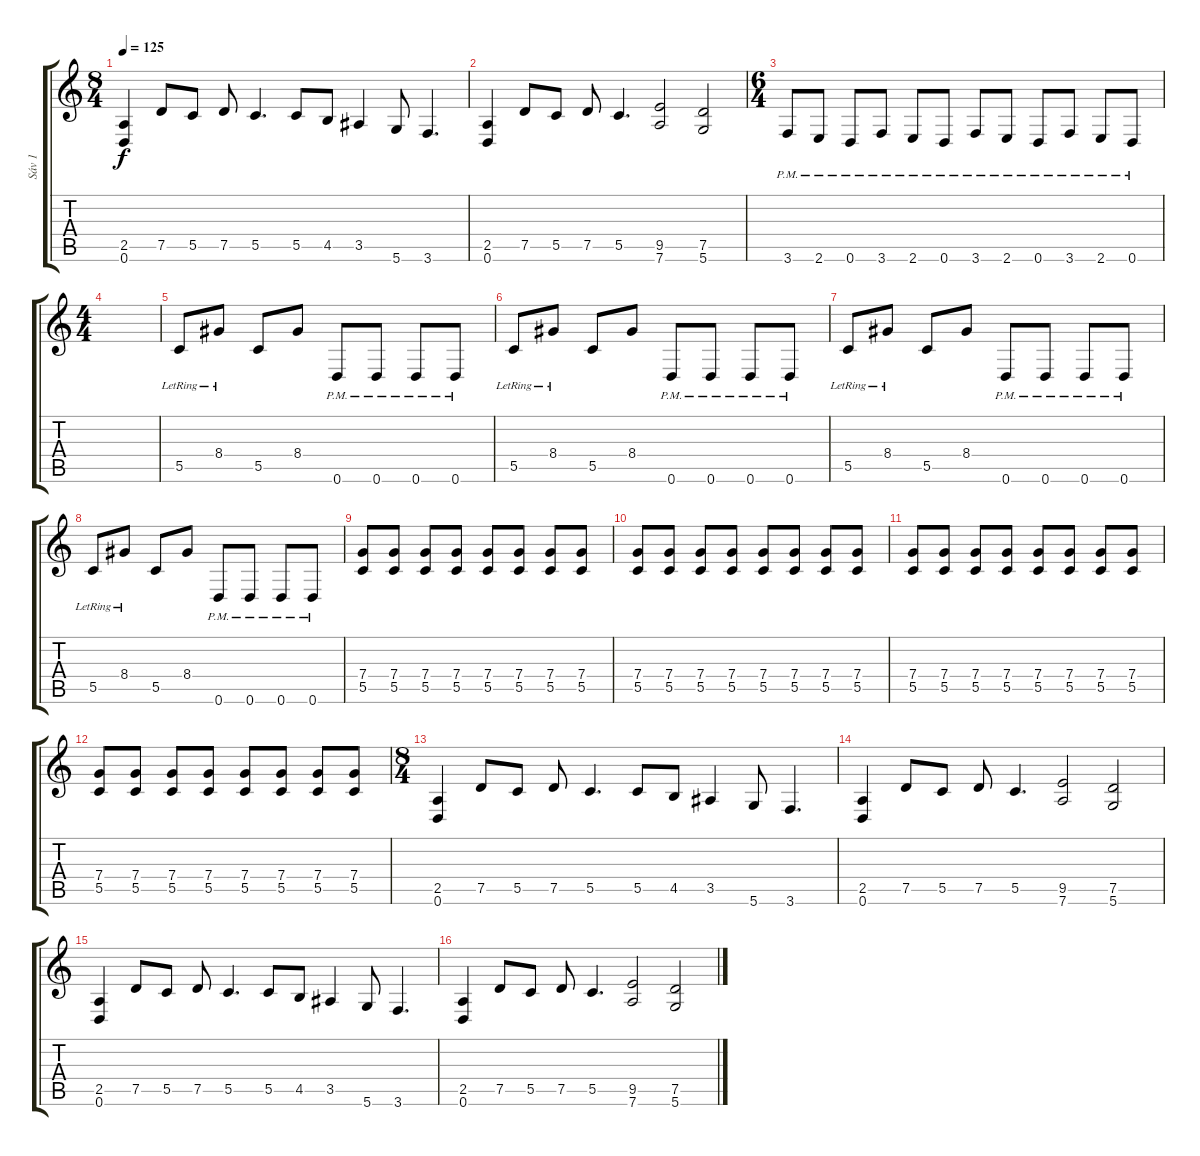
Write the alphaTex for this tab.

\track ("Sáv 1" "Sáv 1") {instrument distortionguitar}
\staff {score tabs}
\tuning (D4 A3 F3 C3 G2 D2) {hide}
\ts (8 4)
\tempo 125
\clef g2
\ks c
(2.5 0.6).4{dy f} 7.5.8 5.5.8 7.5.8 5.5.4{d} 5.5.8 4.5.8 3.5.4 5.6.8 3.6.4{d} |
(2.5 0.6).4 7.5.8 5.5.8 7.5.8 5.5.4{d} (9.5 7.6).2 (7.5 5.6).2 |
\ts (6 4)
3.6{pm}.8 2.6{pm}.8 0.6{pm}.8 3.6{pm}.8 2.6{pm}.8 0.6{pm}.8 3.6{pm}.8 2.6{pm}.8 0.6{pm}.8 3.6{pm}.8 2.6{pm}.8 0.6{pm}.8 |
\ts (4 4)
|
5.5{lr}.8 8.4{lr}.8 5.5.8 8.4.8 0.6{pm}.8 0.6{pm}.8 0.6{pm}.8 0.6{pm}.8 |
5.5{lr}.8 8.4{lr}.8 5.5.8 8.4.8 0.6{pm}.8 0.6{pm}.8 0.6{pm}.8 0.6{pm}.8 |
5.5{lr}.8 8.4{lr}.8 5.5.8 8.4.8 0.6{pm}.8 0.6{pm}.8 0.6{pm}.8 0.6{pm}.8 |
5.5{lr}.8 8.4{lr}.8 5.5.8 8.4.8 0.6{pm}.8 0.6{pm}.8 0.6{pm}.8 0.6{pm}.8 |
(7.4 5.5).8 (7.4 5.5).8 (7.4 5.5).8 (7.4 5.5).8 (7.4 5.5).8 (7.4 5.5).8 (7.4 5.5).8 (7.4 5.5).8 |
(7.4 5.5).8 (7.4 5.5).8 (7.4 5.5).8 (7.4 5.5).8 (7.4 5.5).8 (7.4 5.5).8 (7.4 5.5).8 (7.4 5.5).8 |
(7.4 5.5).8 (7.4 5.5).8 (7.4 5.5).8 (7.4 5.5).8 (7.4 5.5).8 (7.4 5.5).8 (7.4 5.5).8 (7.4 5.5).8 |
(7.4 5.5).8 (7.4 5.5).8 (7.4 5.5).8 (7.4 5.5).8 (7.4 5.5).8 (7.4 5.5).8 (7.4 5.5).8 (7.4 5.5).8 |
\ts (8 4)
(2.5 0.6).4 7.5.8 5.5.8 7.5.8 5.5.4{d} 5.5.8 4.5.8 3.5.4 5.6.8 3.6.4{d} |
(2.5 0.6).4 7.5.8 5.5.8 7.5.8 5.5.4{d} (9.5 7.6).2 (7.5 5.6).2 |
(2.5 0.6).4 7.5.8 5.5.8 7.5.8 5.5.4{d} 5.5.8 4.5.8 3.5.4 5.6.8 3.6.4{d} |
(2.5 0.6).4 7.5.8 5.5.8 7.5.8 5.5.4{d} (9.5 7.6).2 (7.5 5.6).2
